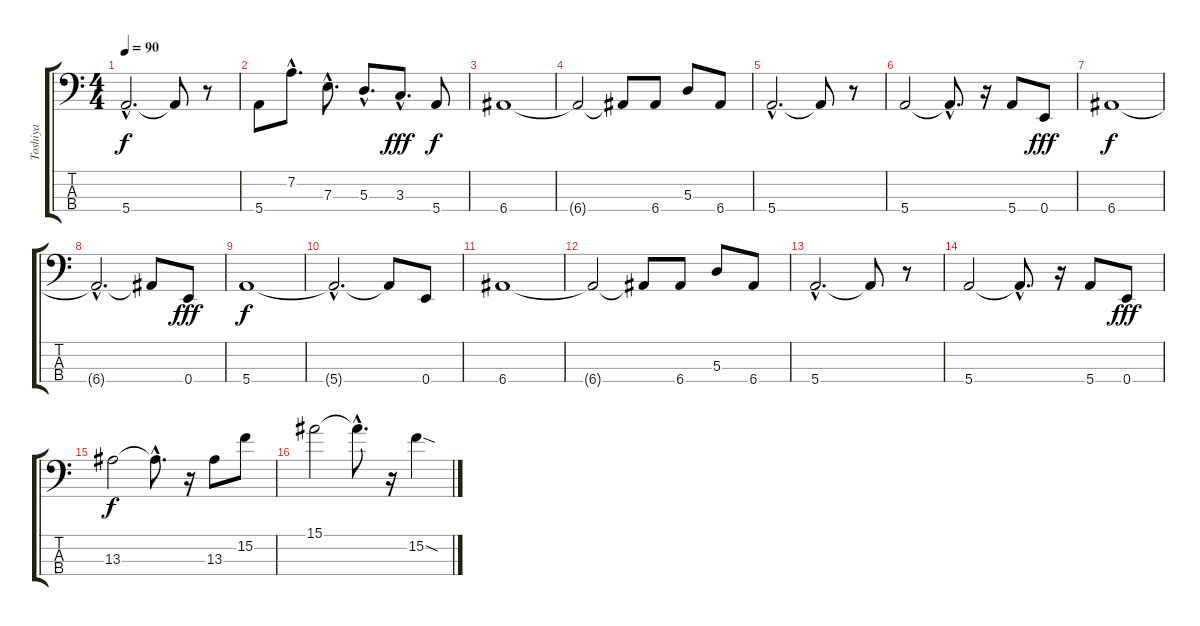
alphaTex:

\track ("Toshiya" "Toshiya") {instrument electricbasspick}
\staff {score tabs}
\tuning (G2 D2 A1 E1) {hide}
\ts (4 4)
\tempo 90
\clef f4
\ks c
5.4{hac}.2{d dy f} 5.4{t}.8 r.8 |
5.4.8 7.2{hac}.8{d} 7.3{hac}.8{d} 5.3{hac}.8{d} 3.3{hac}.8{d dy fff} 5.4.8{dy f} |
6.4.1 |
6.4{t}.2 6.4{t}.8 6.4.8 5.3.8 6.4.8 |
5.4{hac}.2{d} 5.4{t}.8 r.8 |
5.4.2 5.4{hac t}.8{d} r.16 5.4.8 0.4.8{dy fff} |
6.4.1{dy f} |
6.4{hac t}.2{d} 6.4{t}.8 0.4.8{dy fff} |
5.4.1{dy f} |
5.4{hac t}.2{d} 5.4{t}.8 0.4.8 |
6.4.1 |
6.4{t}.2 6.4{t}.8 6.4.8 5.3.8 6.4.8 |
5.4{hac}.2{d} 5.4{t}.8 r.8 |
5.4.2 5.4{hac t}.8{d} r.16 5.4.8 0.4.8{dy fff} |
13.3.2{dy f} 13.3{hac t}.8{d} r.16 13.3.8 15.2.8 |
15.1.2 15.1{hac t}.8{d} r.16 15.2{sod}.4
